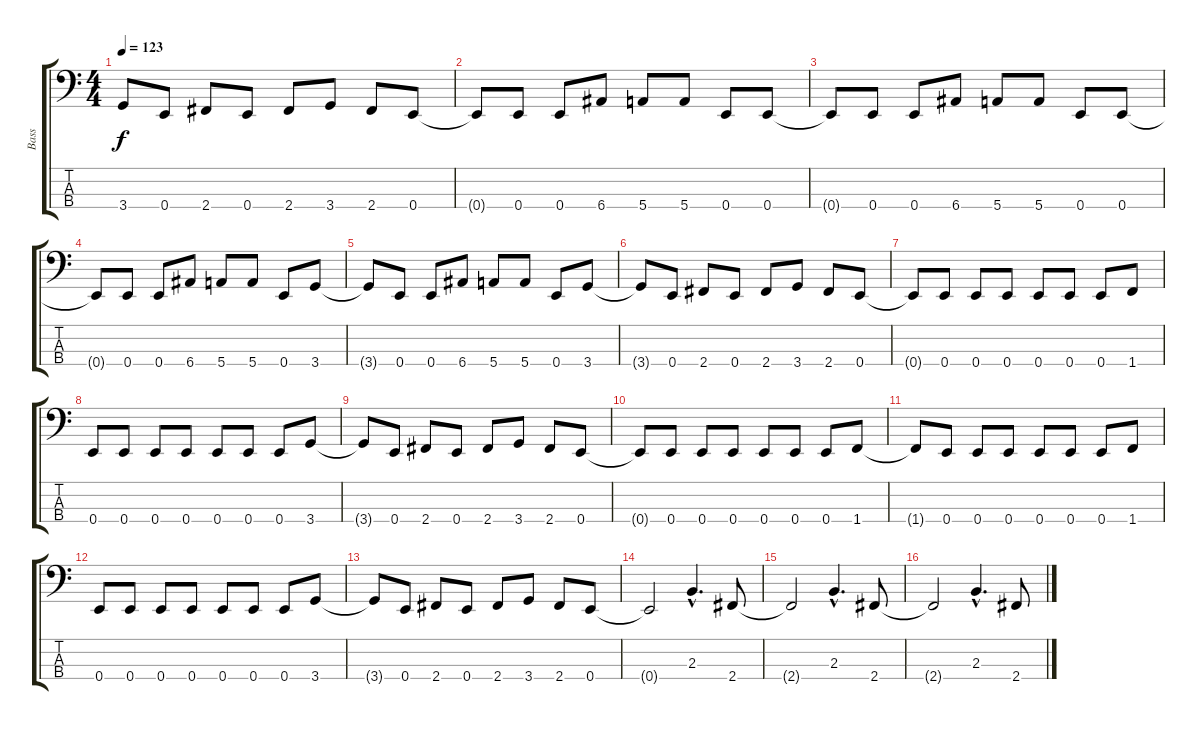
\track ("Bass" "Bass") {instrument electricbasspick}
\staff {score tabs}
\tuning (G2 D2 A1 E1) {hide}
\ts (4 4)
\tempo 123
\clef f4
\ks c
3.4{t}.8{dy f} 0.4.8 2.4.8 0.4.8 2.4.8 3.4.8 2.4.8 0.4.8 |
0.4{t}.8 0.4.8 0.4.8 6.4.8 5.4.8 5.4.8 0.4.8 0.4.8 |
0.4{t}.8 0.4.8 0.4.8 6.4.8 5.4.8 5.4.8 0.4.8 0.4.8 |
0.4{t}.8 0.4.8 0.4.8 6.4.8 5.4.8 5.4.8 0.4.8 3.4.8 |
3.4{t}.8 0.4.8 0.4.8 6.4.8 5.4.8 5.4.8 0.4.8 3.4.8 |
3.4{t}.8 0.4.8 2.4.8 0.4.8 2.4.8 3.4.8 2.4.8 0.4.8 |
0.4{t}.8 0.4.8 0.4.8 0.4.8 0.4.8 0.4.8 0.4.8 1.4.8 |
0.4.8 0.4.8 0.4.8 0.4.8 0.4.8 0.4.8 0.4.8 3.4.8 |
3.4{t}.8 0.4.8 2.4.8 0.4.8 2.4.8 3.4.8 2.4.8 0.4.8 |
0.4{t}.8 0.4.8 0.4.8 0.4.8 0.4.8 0.4.8 0.4.8 1.4.8 |
1.4{t}.8 0.4.8 0.4.8 0.4.8 0.4.8 0.4.8 0.4.8 1.4.8 |
0.4.8 0.4.8 0.4.8 0.4.8 0.4.8 0.4.8 0.4.8 3.4.8 |
3.4{t}.8 0.4.8 2.4.8 0.4.8 2.4.8 3.4.8 2.4.8 0.4.8 |
0.4{t}.2 2.3{hac}.4{d} 2.4.8 |
2.4{t}.2 2.3{hac}.4{d} 2.4.8 |
2.4{t}.2 2.3{hac}.4{d} 2.4.8
